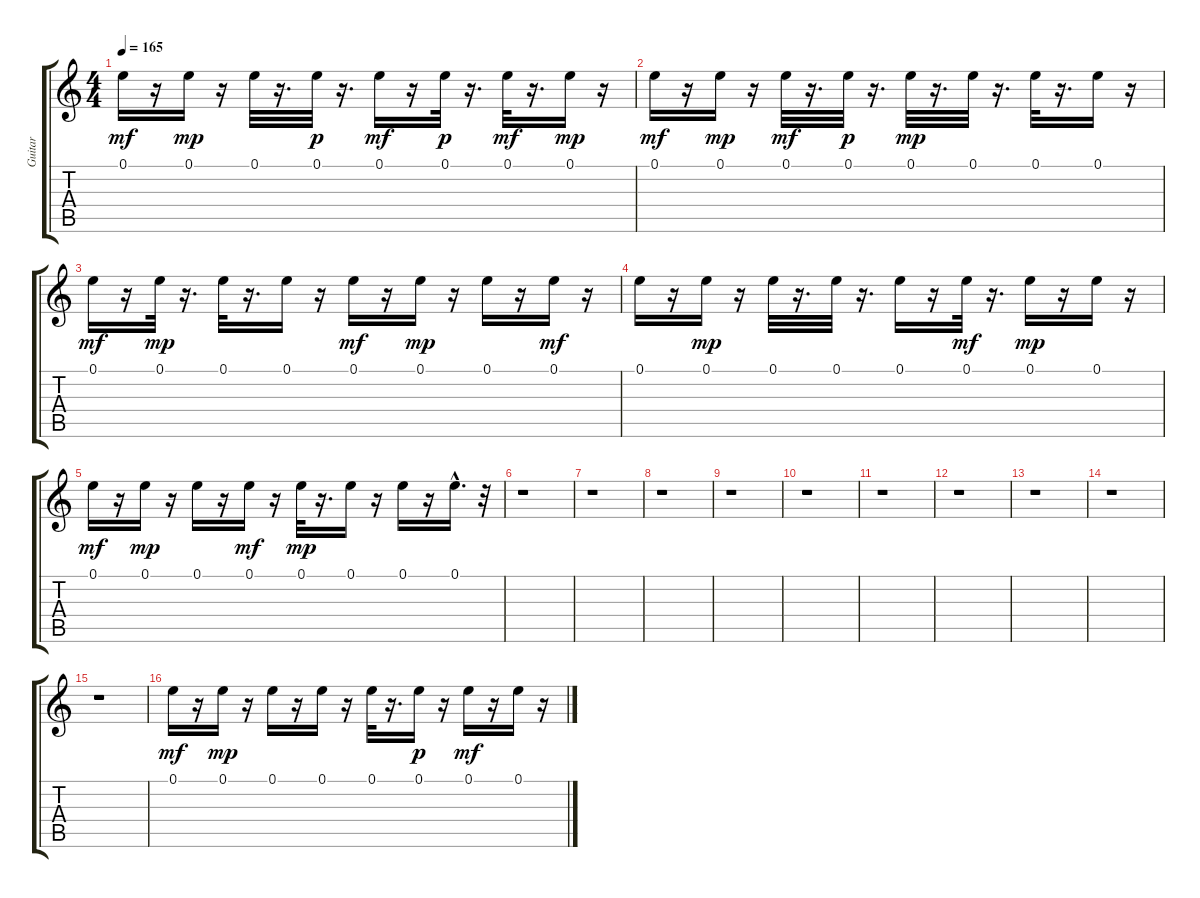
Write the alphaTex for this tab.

\track ("Guitar" "Guitar") {instrument distortionguitar}
\staff {score tabs}
\tuning (E4 B3 G3 D3 A2 E2) {hide}
\ts (4 4)
\tempo 165
\clef g2
\ks c
0.1.16{dy mf} r.16 0.1.16{dy mp} r.16 0.1.32 r.16{d} 0.1.32{dy p} r.16{d} 0.1.16{dy mf} r.16 0.1.32{dy p} r.16{d} 0.1.32{dy mf} r.16{d} 0.1.16{dy mp} r.16 |
0.1.16{dy mf} r.16 0.1.16{dy mp} r.16 0.1.32{dy mf} r.16{d} 0.1.32{dy p} r.16{d} 0.1.32{dy mp} r.16{d} 0.1.32 r.16{d} 0.1.32 r.16{d} 0.1.16 r.16 |
0.1.16{dy mf} r.16 0.1.32{dy mp} r.16{d} 0.1.32 r.16{d} 0.1.16 r.16 0.1.16{dy mf} r.16 0.1.16{dy mp} r.16 0.1.16 r.16 0.1.16{dy mf} r.16 |
0.1.16 r.16 0.1.16{dy mp} r.16 0.1.32 r.16{d} 0.1.32 r.16{d} 0.1.16 r.16 0.1.32{dy mf} r.16{d} 0.1.16{dy mp} r.16 0.1.16 r.16 |
0.1.16{dy mf} r.16 0.1.16{dy mp} r.16 0.1.16 r.16 0.1.16{dy mf} r.16 0.1.32{dy mp} r.16{d} 0.1.16 r.16 0.1.16 r.16 0.1{hac}.16{d} r.32 |
r.1 |
r.1 |
r.1 |
r.1 |
r.1 |
r.1 |
r.1 |
r.1 |
r.1 |
r.1 |
0.1.16{dy mf} r.16 0.1.16{dy mp} r.16 0.1.16 r.16 0.1.16 r.16 0.1.32 r.16{d} 0.1.16{dy p} r.16 0.1.16{dy mf} r.16 0.1.16 r.16
